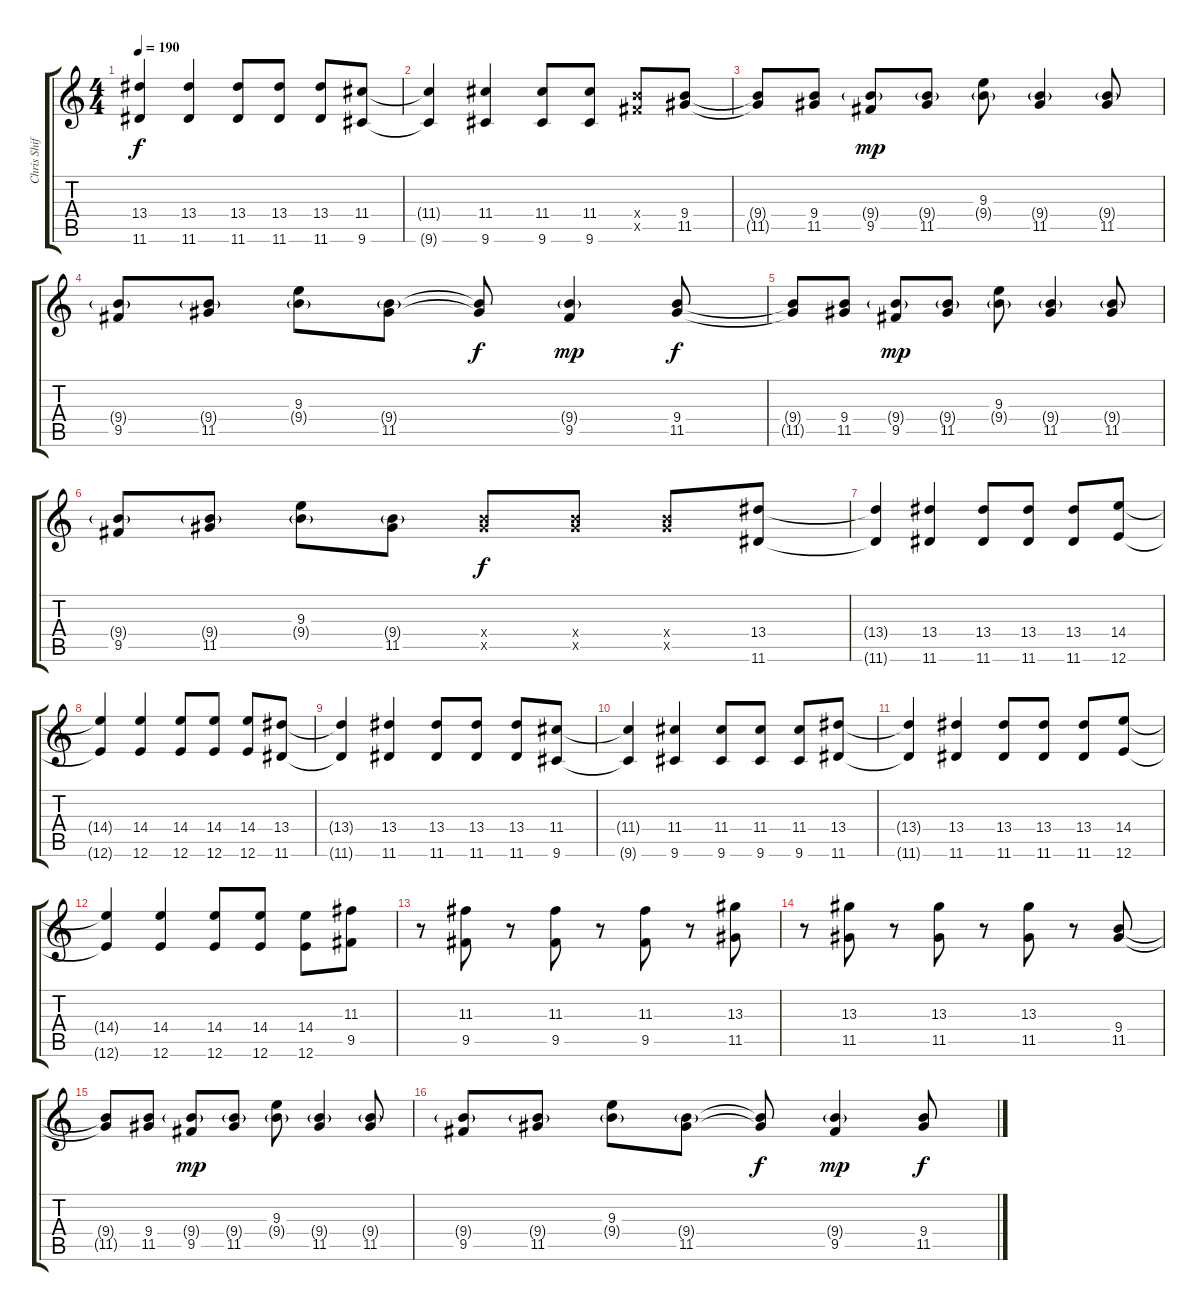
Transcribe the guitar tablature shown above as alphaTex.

\track ("Chris Shiflett (Lead)" "Chris Shif") {instrument overdrivenguitar}
\staff {score tabs}
\tuning (E4 B3 G3 D3 A2 E2) {hide}
\ts (4 4)
\tempo 190
\clef g2
\ks c
(13.4{t} 11.6{t}).4{dy f} (13.4 11.6).4 (13.4 11.6).8 (13.4 11.6).8 (13.4 11.6).8 (11.4 9.6).8 |
(11.4{t} 9.6{t}).4 (11.4 9.6).4 (11.4 9.6).8 (11.4 9.6).8 (9.4{x} 9.5{x}).8 (9.4 11.5).8 |
(9.4{t} 11.5{t}).8 (9.4 11.5).8 (9.4{g} 9.5).8{dy mp} (9.4{g} 11.5).8 (9.3 9.4{g}).8 (9.4{g} 11.5).4 (9.4{g} 11.5).8 |
(9.4{g} 9.5).8 (9.4{g} 11.5).8 (9.3 9.4{g}).8 (9.4{g} 11.5).8 (9.4{t} 11.5{t}).8{dy f} (9.4{g} 9.5).4{dy mp} (9.4 11.5).8{dy f} |
(9.4{t} 11.5{t}).8 (9.4 11.5).8 (9.4{g} 9.5).8{dy mp} (9.4{g} 11.5).8 (9.3 9.4{g}).8 (9.4{g} 11.5).4 (9.4{g} 11.5).8 |
(9.4{g} 9.5).8 (9.4{g} 11.5).8 (9.3 9.4{g}).8 (9.4{g} 11.5).8 (9.4{x} 11.5{x}).8{dy f} (9.4{x} 11.5{x}).8 (9.4{x} 11.5{x}).8 (13.4 11.6).8 |
(13.4{t} 11.6{t}).4 (13.4 11.6).4 (13.4 11.6).8 (13.4 11.6).8 (13.4 11.6).8 (14.4 12.6).8 |
(14.4{t} 12.6{t}).4 (14.4 12.6).4 (14.4 12.6).8 (14.4 12.6).8 (14.4 12.6).8 (13.4 11.6).8 |
(13.4{t} 11.6{t}).4 (13.4 11.6).4 (13.4 11.6).8 (13.4 11.6).8 (13.4 11.6).8 (11.4 9.6).8 |
(11.4{t} 9.6{t}).4 (11.4 9.6).4 (11.4 9.6).8 (11.4 9.6).8 (11.4 9.6).8 (13.4 11.6).8 |
(13.4{t} 11.6{t}).4 (13.4 11.6).4 (13.4 11.6).8 (13.4 11.6).8 (13.4 11.6).8 (14.4 12.6).8 |
(14.4{t} 12.6{t}).4 (14.4 12.6).4 (14.4 12.6).8 (14.4 12.6).8 (14.4 12.6).8 (11.3 9.5).8 |
r.8 (11.3 9.5).8 r.8 (11.3 9.5).8 r.8 (11.3 9.5).8 r.8 (13.3 11.5).8 |
r.8 (13.3 11.5).8 r.8 (13.3 11.5).8 r.8 (13.3 11.5).8 r.8 (9.4 11.5).8 |
(9.4{t} 11.5{t}).8 (9.4 11.5).8 (9.4{g} 9.5).8{dy mp} (9.4{g} 11.5).8 (9.3 9.4{g}).8 (9.4{g} 11.5).4 (9.4{g} 11.5).8 |
(9.4{g} 9.5).8 (9.4{g} 11.5).8 (9.3 9.4{g}).8 (9.4{g} 11.5).8 (9.4{t} 11.5{t}).8{dy f} (9.4{g} 9.5).4{dy mp} (9.4 11.5).8{dy f}
